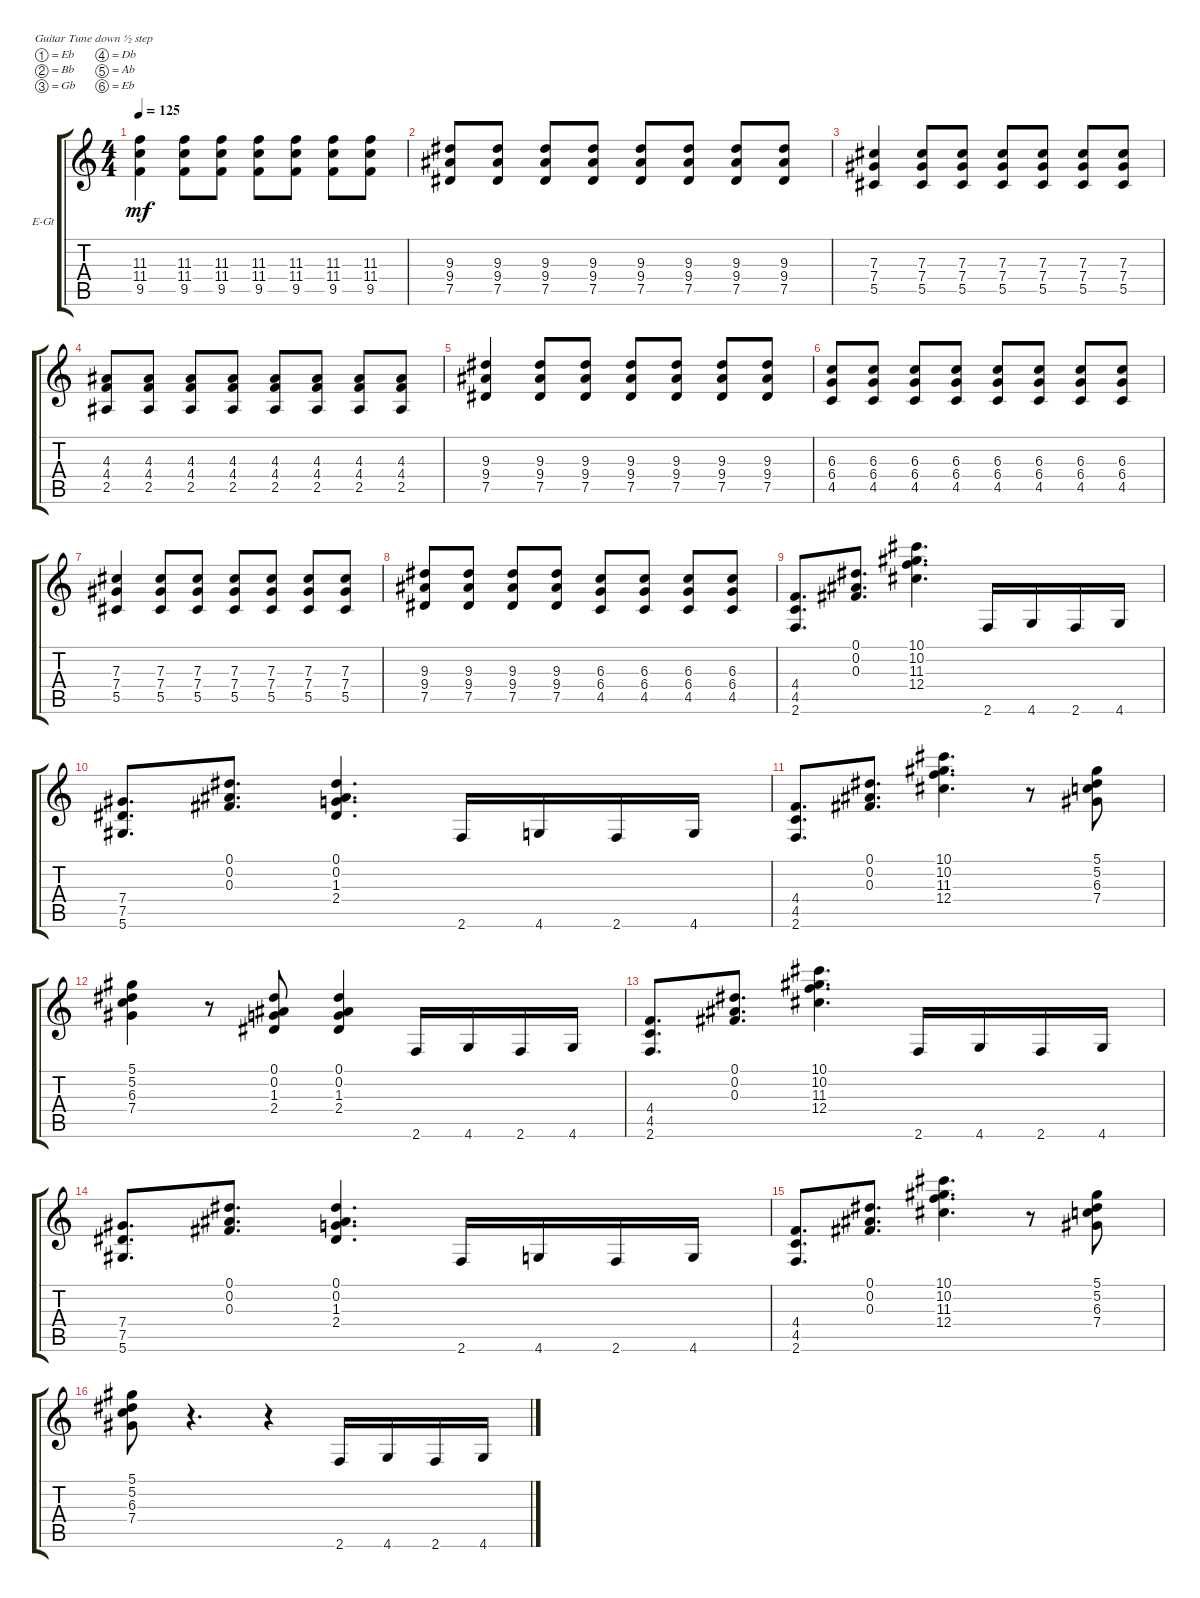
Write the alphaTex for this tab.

\defaultSystemsLayout 4
\bracketExtendMode groupsimilarinstruments
\firstSystemTrackNameOrientation horizontal
\otherSystemsTrackNameOrientation horizontal
\track ("Electric Guitar" "E-Gt") {instrument distortionguitar}
\staff {score tabs}
\tuning (Eb4 Bb3 Gb3 Db3 Ab2 Eb2)
\ts (4 4)
\tempo 125
\clef g2
\ks c
(9.5 11.4 11.3).4{dy mf} (9.5 11.4 11.3).8 (9.5 11.4 11.3).8 (9.5 11.4 11.3).8 (9.5 11.4 11.3).8 (9.5 11.4 11.3).8 (9.5 11.4 11.3).8 |
(7.5 9.4 9.3).8 (7.5 9.4 9.3).8 (7.5 9.4 9.3).8 (7.5 9.4 9.3).8 (7.5 9.4 9.3).8 (7.5 9.4 9.3).8 (7.5 9.4 9.3).8 (7.5 9.4 9.3).8 |
(5.5 7.4 7.3).4 (5.5 7.4 7.3).8 (5.5 7.4 7.3).8 (5.5 7.4 7.3).8 (5.5 7.4 7.3).8 (5.5 7.4 7.3).8 (5.5 7.4 7.3).8 |
(2.5 4.4 4.3).8 (4.3 4.4 2.5).8 (4.3 4.4 2.5).8 (4.3 4.4 2.5).8 (4.3 4.4 2.5).8 (4.3 4.4 2.5).8 (4.3 4.4 2.5).8 (4.3 4.4 2.5).8 |
(7.5 9.4 9.3).4 (7.5 9.4 9.3).8 (7.5 9.4 9.3).8 (7.5 9.4 9.3).8 (7.5 9.4 9.3).8 (7.5 9.4 9.3).8 (7.5 9.4 9.3).8 |
(4.5 6.4 6.3).8 (4.5 6.4 6.3).8 (4.5 6.4 6.3).8 (4.5 6.4 6.3).8 (4.5 6.4 6.3).8 (4.5 6.4 6.3).8 (4.5 6.4 6.3).8 (4.5 6.4 6.3).8 |
(5.5 7.4 7.3).4 (5.5 7.4 7.3).8 (5.5 7.4 7.3).8 (5.5 7.4 7.3).8 (5.5 7.4 7.3).8 (5.5 7.4 7.3).8 (5.5 7.4 7.3).8 |
(7.5 9.4 9.3).8 (7.5 9.4 9.3).8 (7.5 9.4 9.3).8 (7.5 9.4 9.3).8 (4.5 6.4 6.3).8 (4.5 6.4 6.3).8 (4.5 6.4 6.3).8 (6.3 6.4 4.5).8 |
(2.6 4.5 4.4).8{d} (0.1 0.2 0.3).8{d} (12.4 11.3 10.2 10.1).4{d} 2.6.16 4.6.16 2.6.16 4.6.16 |
(5.6 7.5 7.4).8{d} (0.3 0.2 0.1).8{d} (2.4 1.3 0.2 0.1).4{d} 2.6.16 4.6.16 2.6.16 4.6.16 |
(2.6 4.5 4.4).8{d} (0.1 0.2 0.3).8{d} (12.4 11.3 10.2 10.1).4{d} r.8 (7.4 6.3 5.2 5.1).8 |
(7.4 6.3 5.2 5.1).4 r.8 (2.4 0.1 0.2 1.3).8 (2.4 0.1 0.2 1.3).4 2.6.16 4.6.16 2.6.16 4.6.16 |
(2.6 4.5 4.4).8{d} (0.1 0.2 0.3).8{d} (12.4 11.3 10.2 10.1).4{d} 2.6.16 4.6.16 2.6.16 4.6.16 |
(5.6 7.5 7.4).8{d} (0.3 0.2 0.1).8{d} (2.4 1.3 0.2 0.1).4{d} 2.6.16 4.6.16 2.6.16 4.6.16 |
(2.6 4.5 4.4).8{d} (0.1 0.2 0.3).8{d} (12.4 11.3 10.2 10.1).4{d} r.8 (7.4 6.3 5.2 5.1).8 |
(7.4 6.3 5.2 5.1).8 r.4{d} r.4 2.6.16 4.6.16 2.6.16 4.6.16
